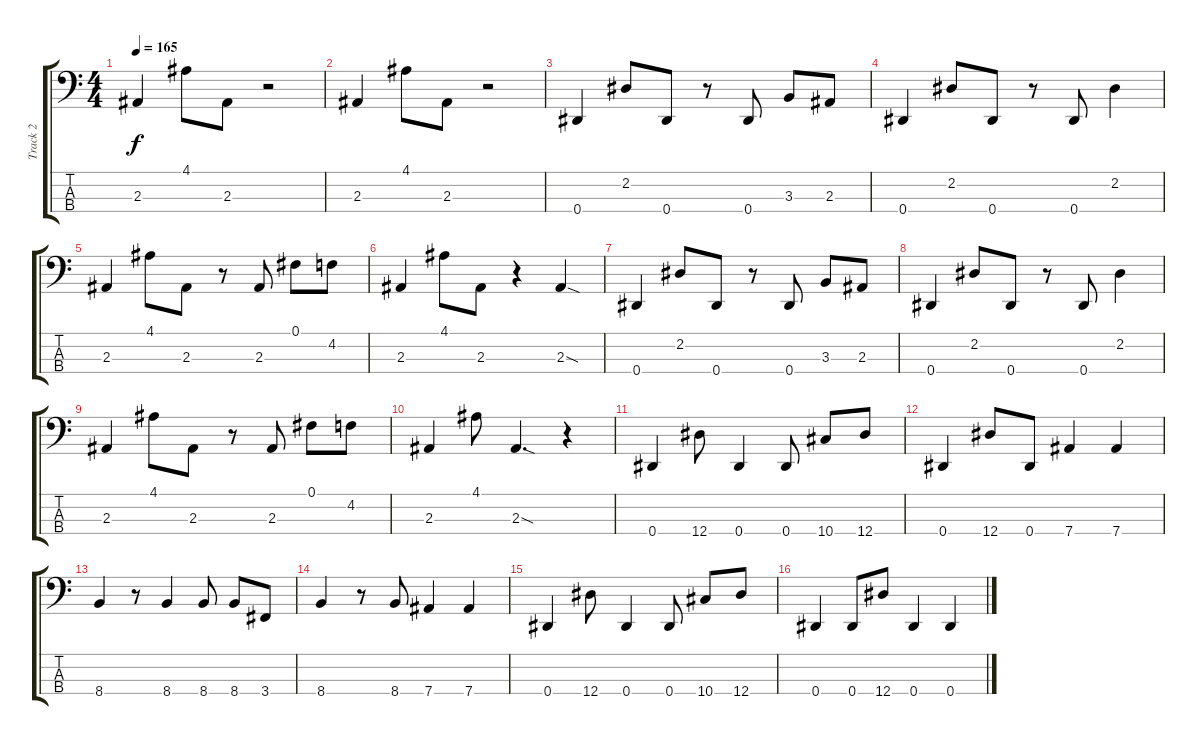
\track ("Track 2" "Track 2") {instrument electricbassfinger}
\staff {score tabs}
\tuning (Gb2 Db2 Ab1 Eb1) {hide}
\ts (4 4)
\tempo 165
\clef f4
\ks c
2.3.4{dy f} 4.1.8 2.3.8 r.2 |
2.3.4 4.1.8 2.3.8 r.2 |
0.4.4 2.2.8 0.4.8 r.8 0.4.8 3.3.8 2.3.8 |
0.4.4 2.2.8 0.4.8 r.8 0.4.8 2.2.4 |
2.3.4 4.1.8 2.3.8 r.8 2.3.8 0.1.8 4.2.8 |
2.3.4 4.1.8 2.3.8 r.4 2.3{sod}.4 |
0.4.4 2.2.8 0.4.8 r.8 0.4.8 3.3.8 2.3.8 |
0.4.4 2.2.8 0.4.8 r.8 0.4.8 2.2.4 |
2.3.4 4.1.8 2.3.8 r.8 2.3.8 0.1.8 4.2.8 |
2.3.4 4.1.8 2.3{sod}.4{d} r.4 |
0.4.4 12.4.8 0.4.4 0.4.8 10.4.8 12.4.8 |
0.4.4 12.4.8 0.4.8 7.4.4 7.4.4 |
8.4.4 r.8 8.4.4 8.4.8 8.4.8 3.4.8 |
8.4.4 r.8 8.4.8 7.4.4 7.4.4 |
0.4.4 12.4.8 0.4.4 0.4.8 10.4.8 12.4.8 |
0.4.4 0.4.8 12.4.8 0.4.4 0.4.4
